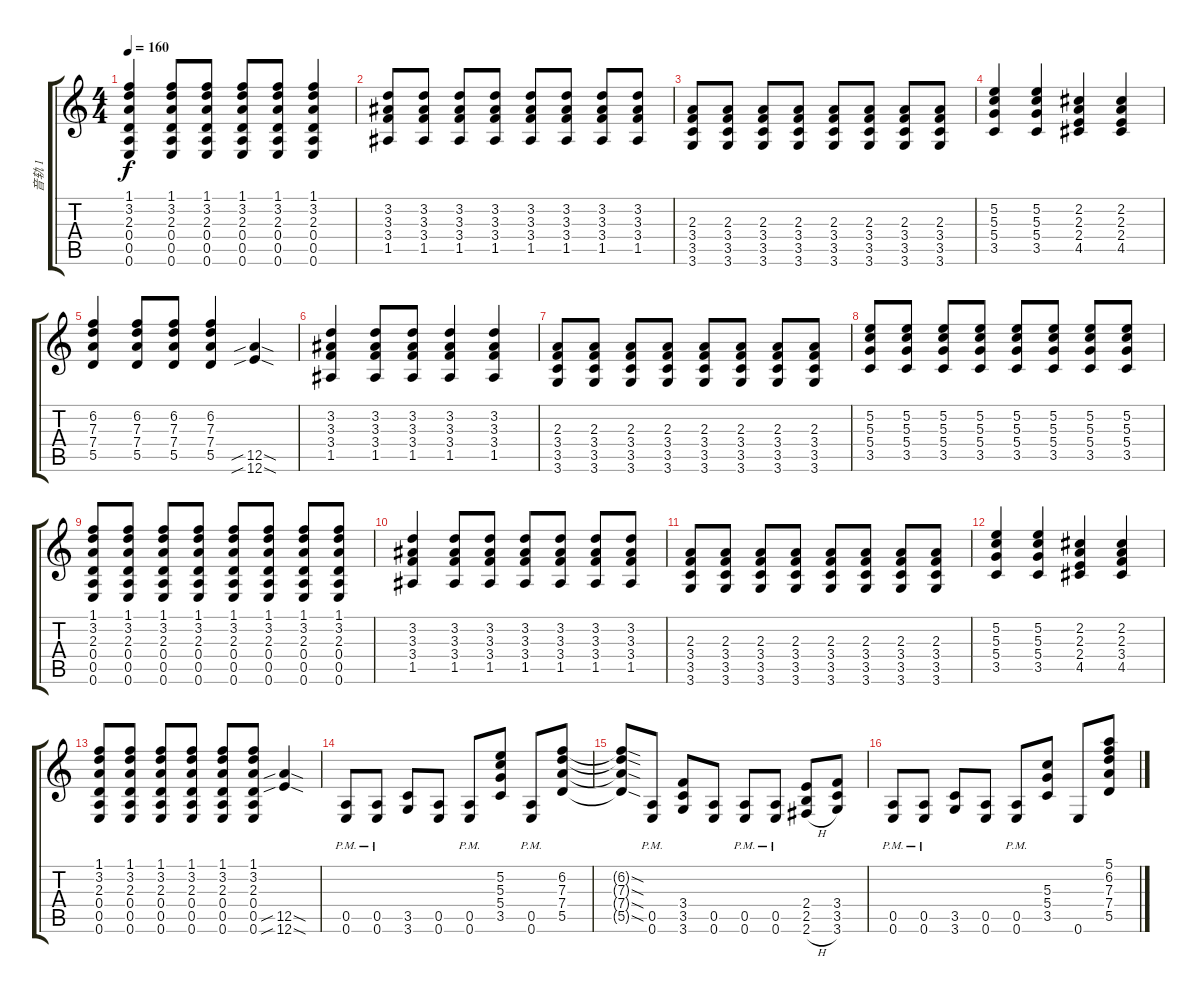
\track ("音轨 1" "音轨 1") {instrument acousticguitarsteel}
\staff {score tabs}
\tuning (E4 B3 G3 D3 A2 E2) {hide}
\ts (4 4)
\tempo 160
\clef g2
\ks c
(1.1 3.2 2.3 0.4 0.5 0.6).4{dy f} (1.1 3.2 2.3 0.4 0.5 0.6).8 (1.1 3.2 2.3 0.4 0.5 0.6).8 (1.1 3.2 2.3 0.4 0.5 0.6).8 (1.1 3.2 2.3 0.4 0.5 0.6).8 (1.1 3.2 2.3 0.4 0.5 0.6).4 |
(3.2 3.3 3.4 1.5).8 (3.2 3.3 3.4 1.5).8 (3.2 3.3 3.4 1.5).8 (3.2 3.3 3.4 1.5).8 (3.2 3.3 3.4 1.5).8 (3.2 3.3 3.4 1.5).8 (3.2 3.3 3.4 1.5).8 (3.2 3.3 3.4 1.5).8 |
(2.3 3.4 3.5 3.6).8 (2.3 3.4 3.5 3.6).8 (2.3 3.4 3.5 3.6).8 (2.3 3.4 3.5 3.6).8 (2.3 3.4 3.5 3.6).8 (2.3 3.4 3.5 3.6).8 (2.3 3.4 3.5 3.6).8 (2.3 3.4 3.5 3.6).8 |
(5.2 5.3 5.4 3.5).4 (5.2 5.3 5.4 3.5).4 (2.2 2.3 2.4 4.5).4 (2.2 2.3 2.4 4.5).4 |
(6.2 7.3 7.4 5.5).4 (6.2 7.3 7.4 5.5).8 (6.2 7.3 7.4 5.5).8 (6.2 7.3 7.4 5.5).4 (12.5{sib sod} 12.6{sib sod}).4 |
(3.2 3.3 3.4 1.5).4 (3.2 3.3 3.4 1.5).8 (3.2 3.3 3.4 1.5).8 (3.2 3.3 3.4 1.5).4 (3.2 3.3 3.4 1.5).4 |
(2.3 3.4 3.5 3.6).8 (2.3 3.4 3.5 3.6).8 (2.3 3.4 3.5 3.6).8 (2.3 3.4 3.5 3.6).8 (2.3 3.4 3.5 3.6).8 (2.3 3.4 3.5 3.6).8 (2.3 3.4 3.5 3.6).8 (2.3 3.4 3.5 3.6).8 |
(5.2 5.3 5.4 3.5).8 (5.2 5.3 5.4 3.5).8 (5.2 5.3 5.4 3.5).8 (5.2 5.3 5.4 3.5).8 (5.2 5.3 5.4 3.5).8 (5.2 5.3 5.4 3.5).8 (5.2 5.3 5.4 3.5).8 (5.2 5.3 5.4 3.5).8 |
(1.1 3.2 2.3 0.4 0.5 0.6).8 (1.1 3.2 2.3 0.4 0.5 0.6).8 (1.1 3.2 2.3 0.4 0.5 0.6).8 (1.1 3.2 2.3 0.4 0.5 0.6).8 (1.1 3.2 2.3 0.4 0.5 0.6).8 (1.1 3.2 2.3 0.4 0.5 0.6).8 (1.1 3.2 2.3 0.4 0.5 0.6).8 (1.1 3.2 2.3 0.4 0.5 0.6).8 |
(3.2 3.3 3.4 1.5).4 (3.2 3.3 3.4 1.5).8 (3.2 3.3 3.4 1.5).8 (3.2 3.3 3.4 1.5).8 (3.2 3.3 3.4 1.5).8 (3.2 3.3 3.4 1.5).8 (3.2 3.3 3.4 1.5).8 |
(2.3 3.4 3.5 3.6).8 (2.3 3.4 3.5 3.6).8 (2.3 3.4 3.5 3.6).8 (2.3 3.4 3.5 3.6).8 (2.3 3.4 3.5 3.6).8 (2.3 3.4 3.5 3.6).8 (2.3 3.4 3.5 3.6).8 (2.3 3.4 3.5 3.6).8 |
(5.2 5.3 5.4 3.5).4 (5.2 5.3 5.4 3.5).4 (2.2 2.3 2.4 4.5).4 (2.2 2.3 3.4 4.5).4 |
(1.1 3.2 2.3 0.4 0.5 0.6).8 (1.1 3.2 2.3 0.4 0.5 0.6).8 (1.1 3.2 2.3 0.4 0.5 0.6).8 (1.1 3.2 2.3 0.4 0.5 0.6).8 (1.1 3.2 2.3 0.4 0.5 0.6).8 (1.1 3.2 2.3 0.4 0.5 0.6).8 (12.5{sib sod} 12.6{sib sod}).4 |
(0.5{pm} 0.6{pm}).8 (0.5{pm} 0.6{pm}).8 (3.5 3.6).8 (0.5 0.6).8 (0.5{pm} 0.6{pm}).8 (5.2 5.3 5.4 3.5).8 (0.5{pm} 0.6{pm}).8 (6.2 7.3 7.4 5.5).8 |
(6.2{sod t} 7.3{sod t} 7.4{sod t} 5.5{sod t}).8 (0.5{pm} 0.6{pm}).8 (3.4 3.5 3.6).8 (0.5 0.6).8 (0.5{pm} 0.6{pm}).8 (0.5{pm} 0.6{pm}).8 (2.4 2.5 2.6{h}).8 (3.4 3.5 3.6).8 |
(0.5{pm} 0.6{pm}).8 (0.5{pm} 0.6{pm}).8 (3.5 3.6).8 (0.5 0.6).8 (0.5{pm} 0.6{pm}).8 (5.3 5.4 3.5).8 0.6.8 (5.1 6.2 7.3 7.4 5.5).8
